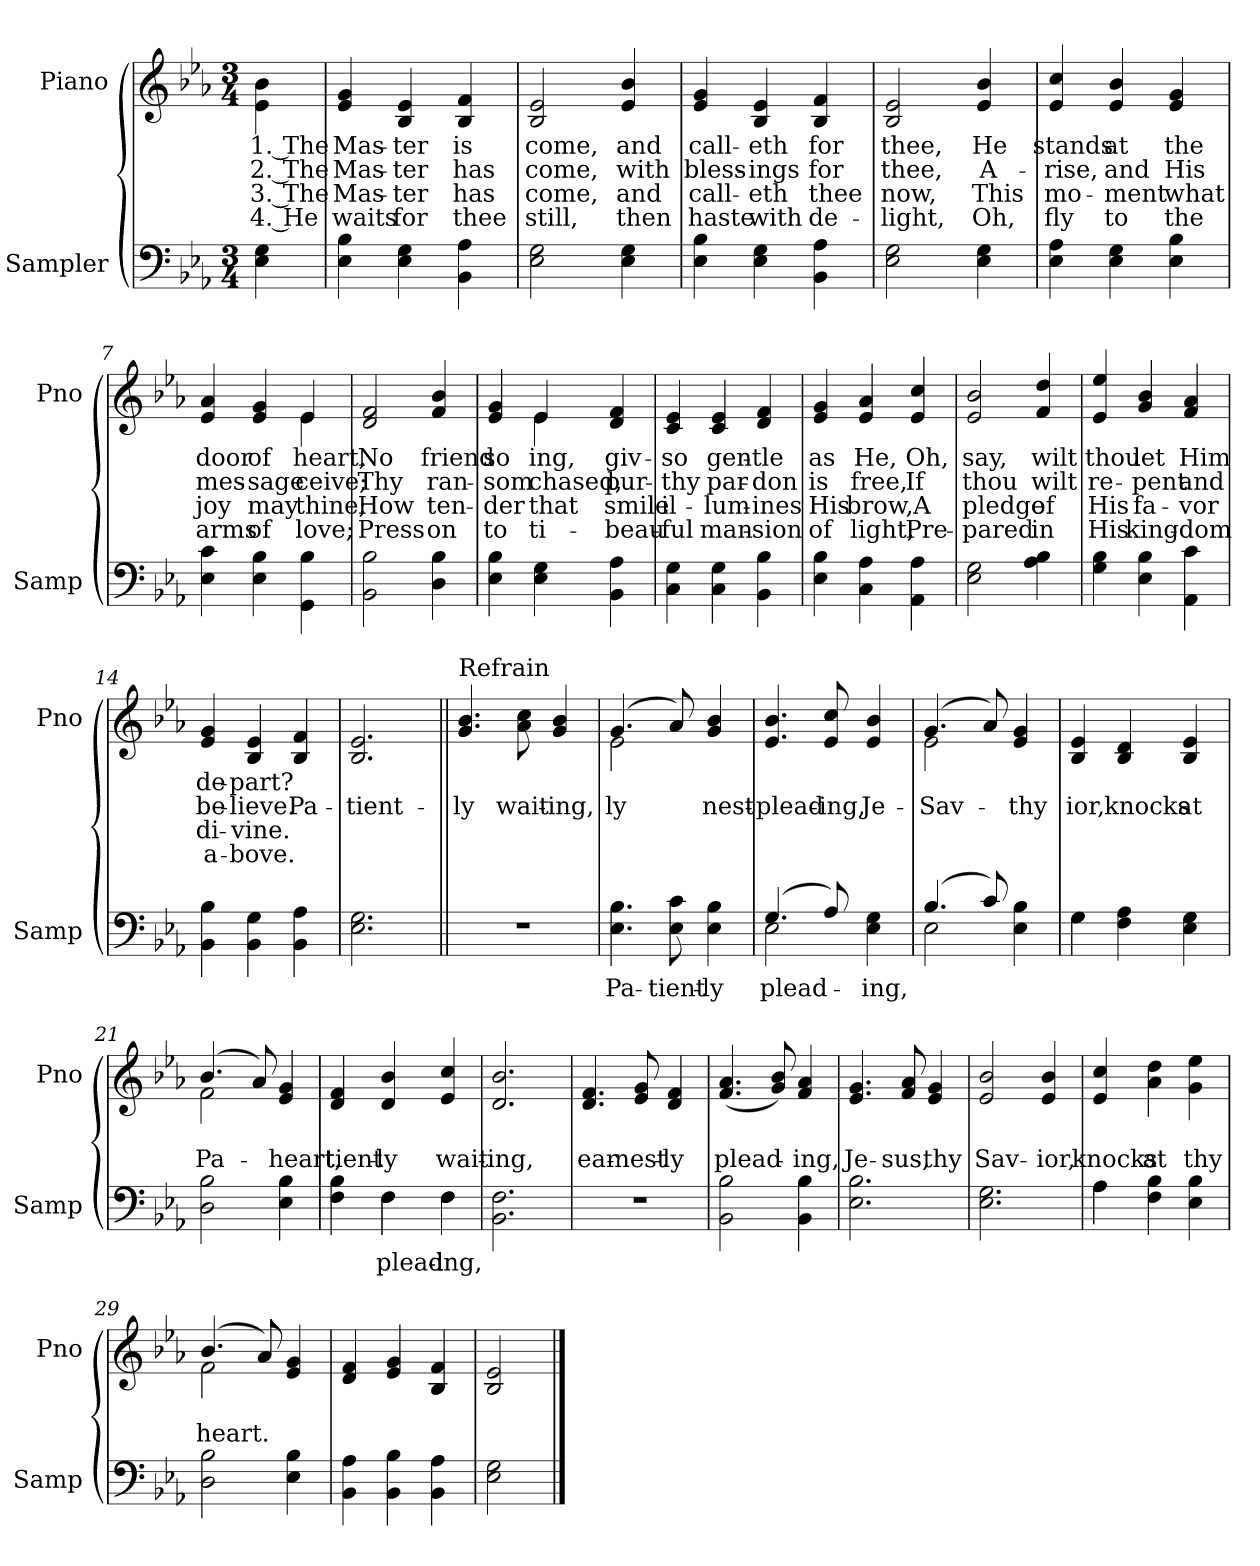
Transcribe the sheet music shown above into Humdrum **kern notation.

**kern	**text	**kern	**text	**text	**text	**text
*part2	*part2	*part1	*part1	*part1	*part1	*part1
*staff2	*staff2	*staff1	*staff1	*staff1	*staff1	*staff1
*I"Sampler	*	*I"Piano	*	*	*	*
*I'Samp	*	*I'Pno	*	*	*	*
*clefF4	*	*clefG2	*	*	*	*
*k[b-e-a-]	*	*k[b-e-a-]	*	*	*	*
*E-:	*	*E-:	*	*	*	*
*M3/4	*	*M3/4	*	*	*	*
=1	=1	=1	=1	=1	=1	=1
4E- 4G	.	4e-\ 4b-\	1. The	2. The	3. The	4. He
=2	=2	=2	=2	=2	=2	=2
4E- 4B-	.	4e- 4g	Mas-	Mas-	Mas-	waits
4E- 4G	.	4B- 4e-	-ter	-ter	-ter	for
4BB- 4A-	.	4B- 4f	is	has	has	thee
=3	=3	=3	=3	=3	=3	=3
2E- 2G	.	2B- 2e-	come,	come,	come,	still,
4E- 4G	.	4e- 4b-	and	with	and	then
=4	=4	=4	=4	=4	=4	=4
4E- 4B-	.	4e- 4g	call-	bless-	call-	haste
4E- 4G	.	4B- 4e-	-eth	-ings	-eth	with
4BB- 4A-	.	4B- 4f	for	for	thee	de-
=5	=5	=5	=5	=5	=5	=5
2E- 2G	.	2B- 2e-	thee,	thee,	now,	-light,
4E- 4G	.	4e- 4b-	He	A-	This	Oh,
=6	=6	=6	=6	=6	=6	=6
4E- 4A-	.	4e- 4cc	stands	-rise,	mo-	fly
4E- 4G	.	4e- 4b-	at	and	-ment	to
4E- 4B-	.	4e- 4g	the	His	what	the
=7	=7	=7	=7	=7	=7	=7
*	*	*^	*	*	*	*
4E- 4c	.	4e- 4a-	2ryy	door	mes-	joy	arms
4E- 4B-	.	4e- 4g	.	of	-sage	may	of
4GG 4B-	.	4e-/	4e-	heart,	-ceive;	thine;	love;
*	*	*v	*v	*	*	*	*
=8	=8	=8	=8	=8	=8	=8
2BB- 2B-	.	2d 2f	No	Thy	How	Press
4D 4B-	.	4f 4b-	friend	ran-	ten-	on
=9	=9	=9	=9	=9	=9	=9
*	*	*^	*	*	*	*
4E- 4B-	.	4e- 4g	4ryy	so	-som	-der	to
4E- 4G	.	4e-/	4e-	-ing,	-chased,	that	-ti-
4BB- 4A-	.	4d 4f	4ryy	-giv-	pur-	smile	beau-
*	*	*v	*v	*	*	*	*
=10	=10	=10	=10	=10	=10	=10
4C 4G	.	4c 4e-	so	thy	il-	-ful
4C 4G	.	4c 4e-	gen-	par-	-lum-	man-
4BB- 4B-	.	4d 4f	-tle	-don	-ines	-sion
=11	=11	=11	=11	=11	=11	=11
4E- 4B-	.	4e- 4g	as	is	His	of
4C 4A-	.	4e- 4a-	He,	free,	brow,	light,
4AA- 4A-	.	4e- 4cc	Oh,	If	A	Pre-
=12	=12	=12	=12	=12	=12	=12
2E- 2G	.	2e- 2b-	say,	thou	pledge	-pared
4A- 4B-	.	4f 4dd	wilt	wilt	of	in
=13	=13	=13	=13	=13	=13	=13
4G 4B-	.	4e- 4ee-	thou	re-	His	His
4E- 4B-	.	4g 4b-	let	-pent	fa-	king-
4AA- 4c	.	4f 4a-	Him	and	-vor	-dom
=14	=14	=14	=14	=14	=14	=14
4BB- 4B-	.	4e- 4g	de-	be-	di-	a-
4BB- 4G	.	4B- 4e-	-part?	-lieve.	-vine.	-bove.
4BB- 4A-	.	4B- 4f	.	Pa-	.	.
=15	=15	=15	=15	=15	=15	=15
2.E- 2.G	.	2.B- 2.e-	.	-tient-	.	.
=16||	=16||	=16||	=16||	=16||	=16||	=16||
!	!	!LO:TX:t=Refrain	!	!	!	!
2.r	.	4.g 4.b-	.	-ly	.	.
.	.	8a- 8cc	.	wait-	.	.
.	.	4g 4b-	.	-ing,	.	.
=17	=17	=17	=17	=17	=17	=17
*	*	*^	*	*	*	*
4.E- 4.B-	Pa-	(4.g/	2e-	.	-ly	.	.
8E- 8c	-tient-	8a-/)	.	.	.	.	.
4E- 4B-	-ly	4g 4b-	4ryy	.	-nest-	.	.
*	*	*v	*v	*	*	*	*
=18	=18	=18	=18	=18	=18	=18
*^	*	*	*	*	*	*
(4.G/	2E-	plead-	4.e- 4.b-	.	plead-	.	.
8A-/)	.	.	8e- 8cc	.	-ing,	.	.
4E- 4G	4ryy	-ing,	4e- 4b-	.	Je-	.	.
=19	=19	=19	=19	=19	=19	=19	=19
*	*	*	*^	*	*	*	*
(4.B-/	2E-	.	(4.g/	2e-	.	Sav-	.	.
8c/)	.	.	8a-/)	.	.	.	.	.
4E- 4B-	4ryy	.	4e- 4g	4ryy	.	thy	.	.
*	*	*	*v	*v	*	*	*	*
=20	=20	=20	=20	=20	=20	=20	=20
4G\	4G	.	4B- 4e-	.	-ior,	.	.
4F 4A-	2ryy	.	4B- 4d	.	knocks	.	.
4E- 4G	.	.	4B- 4e-	.	at	.	.
*v	*v	*	*	*	*	*	*
=21	=21	=21	=21	=21	=21	=21
*	*	*^	*	*	*	*
2D 2B-	.	(4.b-/	2f	.	Pa-	.	.
.	.	8a-/)	.	.	.	.	.
4E- 4B-	.	4e- 4g	4ryy	.	heart,	.	.
*	*	*v	*v	*	*	*	*
=22	=22	=22	=22	=22	=22	=22
*^	*	*	*	*	*	*
4F 4B-	4ryy	.	4d 4f	.	-tient-	.	.
4F\	4F	plead-	4d 4b-	.	-ly	.	.
4F\	4F	-ing,	4e- 4cc	.	wait-	.	.
*v	*v	*	*	*	*	*	*
=23	=23	=23	=23	=23	=23	=23
2.BB- 2.F	.	2.d 2.b-	.	-ing,	.	.
=24	=24	=24	=24	=24	=24	=24
2.r	.	4.d 4.f	.	ear-	.	.
.	.	8e- 8g	.	-nest-	.	.
.	.	4d 4f	.	-ly	.	.
=25	=25	=25	=25	=25	=25	=25
2BB- 2B-	.	(4.f 4.a-	.	plead-	.	.
.	.	8g 8b-)	.	.	.	.
4BB- 4B-	.	4f 4a-	.	-ing,	.	.
=26	=26	=26	=26	=26	=26	=26
2.E- 2.B-	.	4.e- 4.g	.	Je-	.	.
.	.	8f 8a-	.	-sus,	.	.
.	.	4e- 4g	.	thy	.	.
=27	=27	=27	=27	=27	=27	=27
2.E- 2.G	.	2e- 2b-	.	Sav-	.	.
.	.	4e- 4b-	.	-ior,	.	.
=28	=28	=28	=28	=28	=28	=28
*^	*	*	*	*	*	*
4A-\	4A-	.	4e- 4cc	.	knocks	.	.
4F 4B-	2ryy	.	4a- 4dd	.	at	.	.
4E- 4B-	.	.	4g 4ee-	.	thy	.	.
*v	*v	*	*	*	*	*	*
=29	=29	=29	=29	=29	=29	=29
*	*	*^	*	*	*	*
2D 2B-	.	(4.b-/	2f	.	heart.	.	.
.	.	8a-/)	.	.	.	.	.
4E- 4B-	.	4e- 4g	4ryy	.	.	.	.
*	*	*v	*v	*	*	*	*
=30	=30	=30	=30	=30	=30	=30
4BB- 4A-	.	4d 4f	.	.	.	.
4BB- 4B-	.	4e- 4g	.	.	.	.
4BB- 4A-	.	4B- 4f	.	.	.	.
=31	=31	=31	=31	=31	=31	=31
2E- 2G	.	2B- 2e-	.	.	.	.
==	==	==	==	==	==	==
*-	*-	*-	*-	*-	*-	*-
